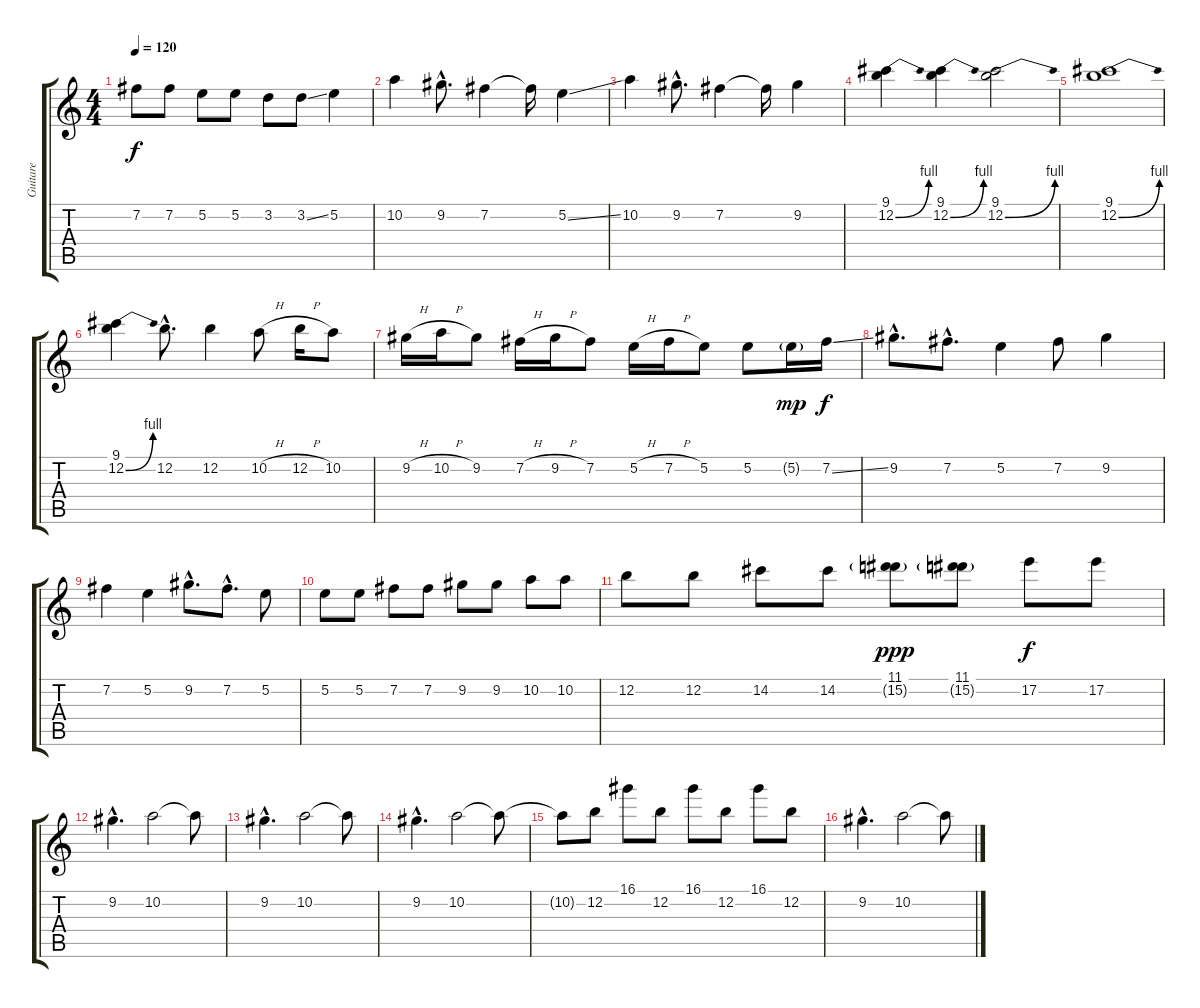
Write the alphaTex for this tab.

\track ("Guitare " "Guitare ") {instrument distortionguitar}
\staff {score tabs}
\tuning (E4 B3 G3 D3 A2 E2) {hide}
\ts (4 4)
\tempo 120
\clef g2
\ks c
7.2.8{dy f} 7.2.8 5.2.8 5.2.8 3.2.8 3.2{ss}.8 5.2.4 |
10.2.4 9.2{hac}.8{d} 7.2.4 7.2{t}.16 5.2{ss}.4 |
10.2.4 9.2{hac}.8{d} 7.2.4 7.2{t}.16 9.2.4 |
(9.1 12.2{be (bend 0 0 60 4)}).4 (9.1 12.2{be (bend 0 0 60 4)}).4 (9.1 12.2{be (bend 0 0 60 4)}).2 |
(9.1 12.2{be (bend 0 0 60 4)}).1 |
(9.1 12.2{be (bend 0 0 60 4)}).4 12.2{hac}.8{d} 12.2.4 10.2{h}.8 12.2{h}.16 10.2.8 |
9.2{h}.16 10.2{h}.16 9.2.8 7.2{h}.16 9.2{h}.16 7.2.8 5.2{h}.16 7.2{h}.16 5.2.8 5.2.8 5.2{g}.16{dy mp} 7.2{ss}.16{dy f} |
9.2{hac}.8{d} 7.2{hac}.8{d} 5.2.4 7.2.8 9.2.4 |
7.2.4 5.2.4 9.2{hac}.8{d} 7.2{hac}.8{d} 5.2.8 |
5.2.8 5.2.8 7.2.8 7.2.8 9.2.8 9.2.8 10.2.8 10.2.8 |
12.2.8 12.2.8 14.2.8 14.2.8 (11.1 15.2{g}).8{dy ppp} (11.1 15.2{g}).8 17.2.8{dy f} 17.2.8 |
9.2{hac}.4{d} 10.2.2 10.2{t}.8 |
9.2{hac}.4{d} 10.2.2 10.2{t}.8 |
9.2{hac}.4{d} 10.2.2 10.2{t}.8 |
10.2{t}.8 12.2.8 16.1.8 12.2.8 16.1.8 12.2.8 16.1.8 12.2.8 |
9.2{hac}.4{d} 10.2.2 10.2{t}.8
